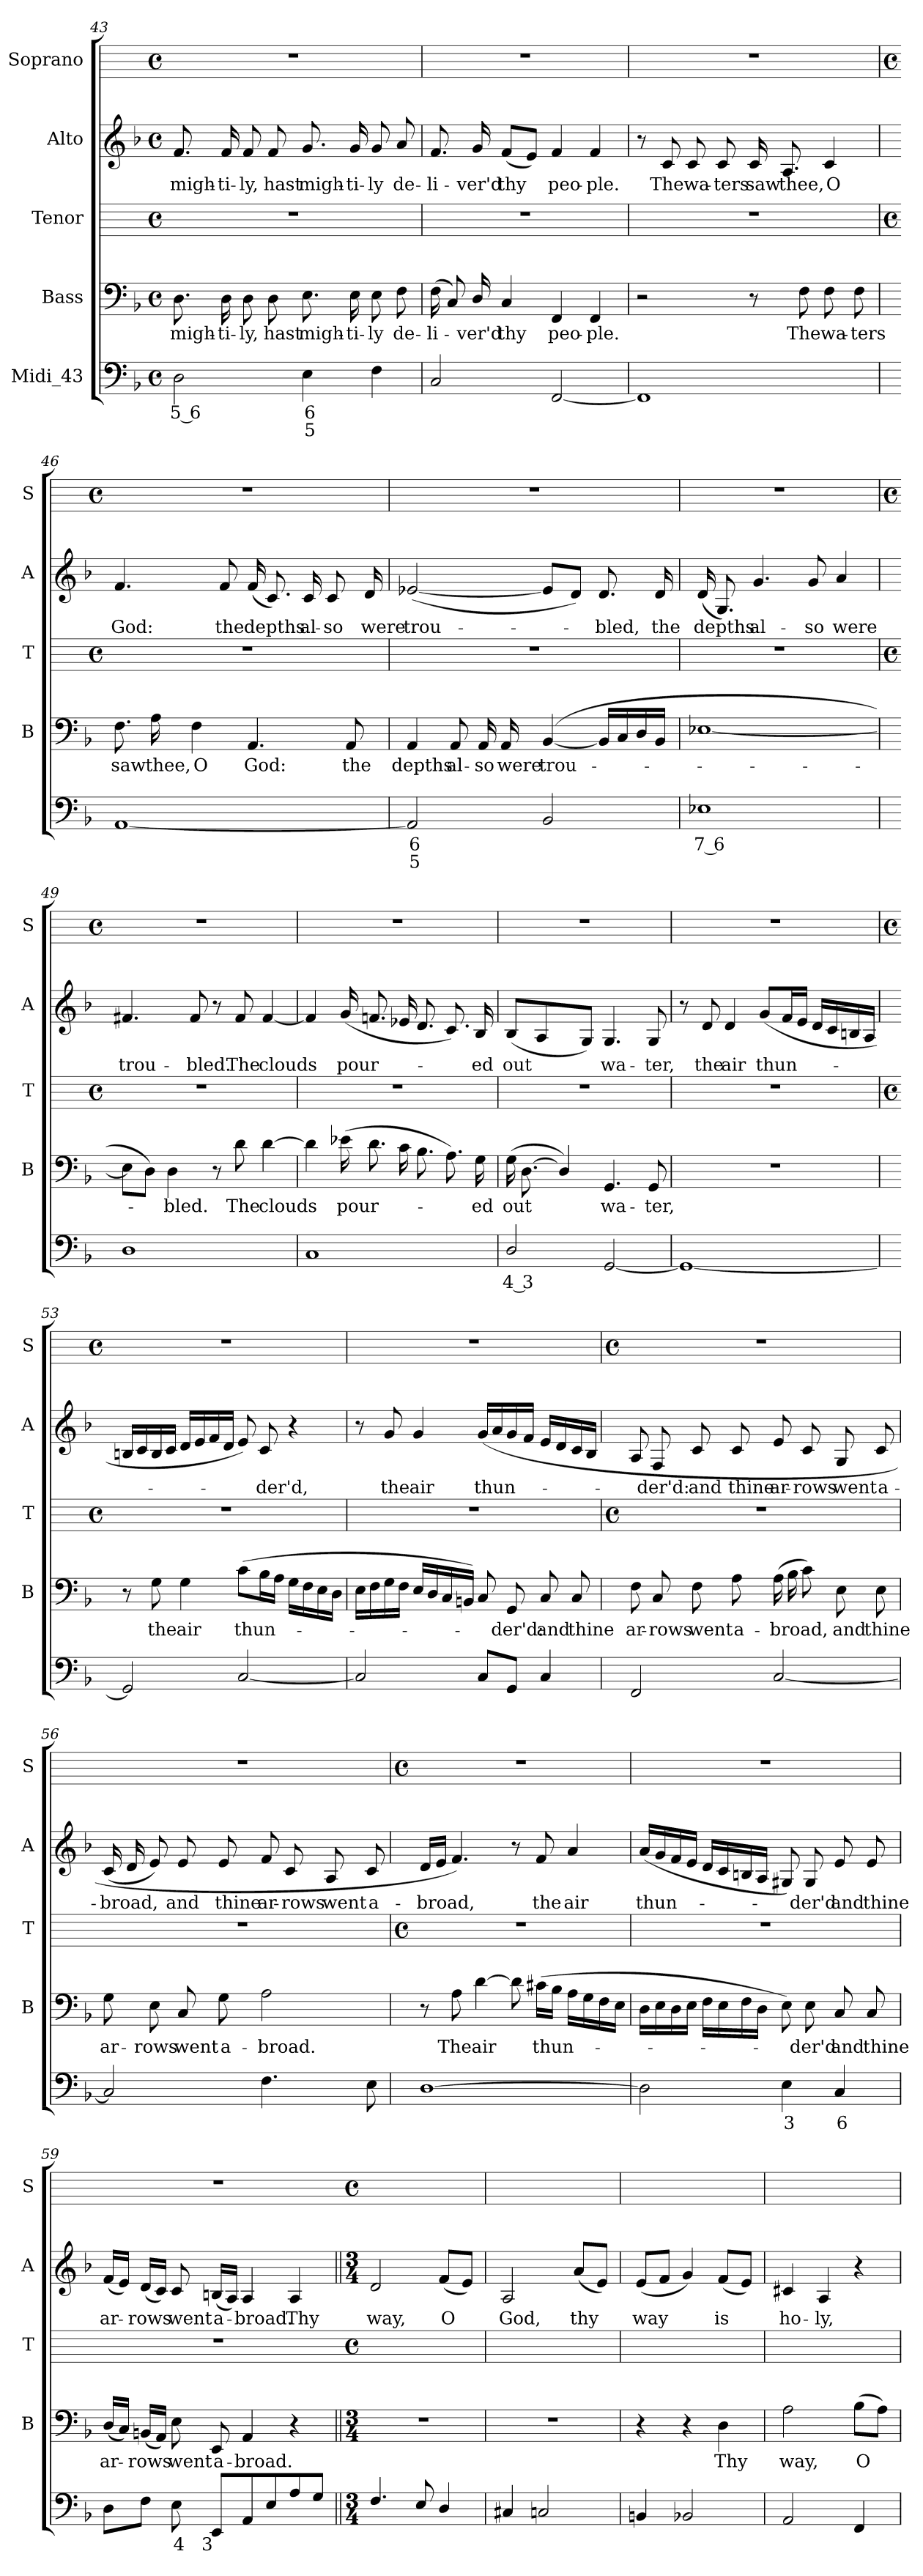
**kern	**text	**text	**kern	**text	**kern	**kern	**text	**kern
*part5	*part5	*part5	*part4	*part4	*part3	*part2	*part2	*part1
*staff5	*staff5	*staff5	*staff4	*staff4	*staff3	*staff2	*staff2	*staff1
*I"Midi_43	*	*	*I"Bass	*	*I"Tenor	*I"Alto	*	*I"Soprano
*	*	*	*I'B	*	*I'T	*I'A	*	*I'S
!!LO:LB:g=z
*clefF4	*	*	*clefF4	*	*	*clefG2	*	*
*k[b-]	*	*	*k[b-]	*	*	*k[b-]	*	*
*F:	*	*	*F:	*	*	*F:	*	*
*M4/4	*	*	*M4/4	*	*M4/4	*M4/4	*	*M4/4
*met(c)	*	*	*met(c)	*	*met(c)	*met(c)	*	*met(c)
=43	=43	=43	=43	=43	=43	=43	=43	=43
!	!LO:LY:b	!	!	!LO:LY:b	!	!	!LO:LY:b	!
2D	5 6	.	8.D	migh-	1r	8.f	migh-	1r
!	!	!	!	!LO:LY:b	!	!	!LO:LY:b	!
.	.	.	16D	-ti-	.	16f	-ti-	.
!	!	!	!	!LO:LY:b	!	!	!LO:LY:b	!
.	.	.	8D	-ly,	.	8f	-ly,	.
!	!	!	!	!LO:LY:b	!	!	!LO:LY:b	!
.	.	.	8D	hast	.	8f	hast	.
!	!LO:LY:b	!LO:LY:b	!	!LO:LY:b	!	!	!LO:LY:b	!
4E	6	5	8.E	migh-	.	8.g	migh-	.
!	!	!	!	!LO:LY:b	!	!	!LO:LY:b	!
.	.	.	16E	-ti-	.	16g	-ti-	.
!	!	!	!	!LO:LY:b	!	!	!LO:LY:b	!
4F	.	.	8E	-ly	.	8g	-ly	.
!	!	!	!	!LO:LY:b	!	!	!LO:LY:b	!
.	.	.	8F	de-	.	8a	de-	.
=44	=44	=44	=44	=44	=44	=44	=44	=44
!	!	!	!	!LO:LY:b	!	!	!LO:LY:b	!
2C	.	.	(>16FLL	-li-	1r	8.f	-li-	1r
.	.	.	8CJ)	.	.	.	.	.
!	!	!	!	!LO:LY:b	!	!	!LO:LY:b	!
.	.	.	16D/	ver'd	.	16g	-ver'd	.
!	!	!	!	!LO:LY:b	!	!	!LO:LY:b	!
.	.	.	4C	thy	.	(<8fL	thy	.
.	.	.	.	.	.	8eJ)	.	.
!	!	!	!	!LO:LY:b	!	!	!LO:LY:b	!
[2FF	.	.	4FF	peo-	.	4f	peo-	.
!	!	!	!	!LO:LY:b	!	!	!LO:LY:b	!
.	.	.	4FF	-ple.	.	4f	-ple.	.
=45	=45	=45	=45	=45	=45	=45	=45	=45
1FF]	.	.	2r	.	1r	8r	.	1r
!	!	!	!	!	!	!	!LO:LY:b	!
.	.	.	.	.	.	8c/	The	.
!	!	!	!	!	!	!	!LO:LY:b	!
.	.	.	.	.	.	8c/	wa-	.
!	!	!	!	!	!	!	!LO:LY:b	!
.	.	.	.	.	.	8c/	-ters	.
!	!	!	!	!	!	!	!LO:LY:b	!
.	.	.	8r	.	.	16c/	saw	.
!	!	!	!	!	!	!	!LO:LY:b	!
.	.	.	.	.	.	8.A	thee,	.
!	!	!	!	!LO:LY:b	!	!	!	!
.	.	.	8F	The	.	.	.	.
!	!	!	!	!LO:LY:b	!	!	!LO:LY:b	!
.	.	.	8F	wa-	.	4c	O	.
!	!	!	!	!LO:LY:b	!	!	!	!
.	.	.	8F	-ters	.	.	.	.
!!LO:LB:g=z
=46	=46	=46	=46	=46	=46	=46	=46	=46
*	*	*	*	*	*M4/4	*	*	*M4/4
*	*	*	*	*	*met(c)	*	*	*met(c)
!	!	!	!	!LO:LY:b	!	!	!LO:LY:b	!
[1AA	.	.	8.F	saw	1r	4.f	God:	1r
!	!	!	!	!LO:LY:b	!	!	!	!
.	.	.	16A	thee,	.	.	.	.
!	!	!	!	!LO:LY:b	!	!	!	!
.	.	.	4F	O	.	.	.	.
!	!	!	!	!	!	!	!LO:LY:b	!
.	.	.	.	.	.	8f	the	.
!	!	!	!	!LO:LY:b	!	!	!LO:LY:b	!
.	.	.	4.AA	God:	.	(<16fLL	depths	.
.	.	.	.	.	.	8.cJ)	.	.
!	!	!	!	!	!	!	!LO:LY:b	!
.	.	.	.	.	.	16c	al-	.
!	!	!	!	!	!	!	!LO:LY:b	!
.	.	.	.	.	.	8c	-so	.
!	!	!	!	!LO:LY:b	!	!	!	!
.	.	.	8AA	the	.	.	.	.
!	!	!	!	!	!	!	!LO:LY:b	!
.	.	.	.	.	.	16d	were	.
=47	=47	=47	=47	=47	=47	=47	=47	=47
!	!LO:LY:b	!LO:LY:b	!	!LO:LY:b	!	!	!LO:LY:b	!
2AA]	6	5	4AA	depths	1r	(<[2e-X	trou-	1r
!	!	!	!	!LO:LY:b	!	!	!	!
.	.	.	8AA	al-	.	.	.	.
!	!	!	!	!LO:LY:b	!	!	!	!
.	.	.	16AA	-so	.	.	.	.
!	!	!	!	!LO:LY:b	!	!	!	!
.	.	.	16AA	were	.	.	.	.
!	!	!	!	!LO:LY:b	!	!	!	!
2BB-	.	.	(>[4BB-	trou-	.	8e-L]	.	.
.	.	.	.	.	.	8dJ)	.	.
!	!	!	!	!	!	!	!LO:LY:b	!
.	.	.	16BB-LL]	.	.	8.d	bled,	.
.	.	.	16C	.	.	.	.	.
.	.	.	16D	.	.	.	.	.
!	!	!	!	!	!	!	!LO:LY:b	!
.	.	.	16BB-JJ	.	.	16d	the	.
=48	=48	=48	=48	=48	=48	=48	=48	=48
!	!LO:LY:b	!	!	!	!	!	!LO:LY:b	!
1E-X	7 6	.	[1E-X/	.	1r	(<16dLL	depths	1r
.	.	.	.	.	.	8.GJ)	.	.
!	!	!	!	!	!	!	!LO:LY:b	!
.	.	.	.	.	.	4.g	al-	.
!	!	!	!	!	!	!	!LO:LY:b	!
.	.	.	.	.	.	8g	-so	.
!	!	!	!	!	!	!	!LO:LY:b	!
.	.	.	.	.	.	4a	were	.
!!LO:LB:g=z
=49	=49	=49	=49	=49	=49	=49	=49	=49
*	*	*	*	*	*M4/4	*	*	*M4/4
*	*	*	*	*	*met(c)	*	*	*met(c)
!	!	!	!	!	!	!	!LO:LY:b	!
1D	.	.	8E-L]	.	1r	4.f#X	trou-	1r
.	.	.	8DJ)	.	.	.	.	.
!	!	!	!	!LO:LY:b	!	!	!	!
.	.	.	4D	bled.	.	.	.	.
!	!	!	!	!	!	!	!LO:LY:b	!
.	.	.	.	.	.	8f#	-bled.	.
.	.	.	8r	.	.	8r	.	.
!	!	!	!	!LO:LY:b	!	!	!LO:LY:b	!
.	.	.	8d	The	.	8f#	The	.
!	!	!	!	!LO:LY:b	!	!	!LO:LY:b	!
.	.	.	[4d	clouds	.	[4f#	clouds	.
=50	=50	=50	=50	=50	=50	=50	=50	=50
1C	.	.	4d]	.	1r	4f#]	.	1r
!	!	!	!	!LO:LY:b	!	!	!LO:LY:b	!
.	.	.	(>16e-XLL	pour-	.	(<16gLL	pour-	.
.	.	.	8.dJ	.	.	8.fnJ	.	.
.	.	.	16cLL	.	.	16e-XLL	.	.
.	.	.	8.B-J	.	.	8.d	.	.
.	.	.	8.A)	.	.	8.cJ)	.	.
!	!	!	!	!LO:LY:b	!	!	!LO:LY:b	!
.	.	.	16G	ed	.	16B-	ed	.
=51	=51	=51	=51	=51	=51	=51	=51	=51
!	!LO:LY:b	!	!	!LO:LY:b	!	!	!LO:LY:b	!
2D/	4 3	.	(>16GLL	out	1r	(<8B-L	out	1r
.	.	.	[8.DJ	.	.	.	.	.
.	.	.	.	.	.	4A	.	.
.	.	.	4D/])	.	.	.	.	.
.	.	.	.	.	.	8GJ)	.	.
!	!	!	!	!LO:LY:b	!	!	!LO:LY:b	!
[2GG	.	.	4.GG	wa-	.	4.G	wa-	.
!	!	!	!	!LO:LY:b	!	!	!LO:LY:b	!
.	.	.	8GG	-ter,	.	8G	-ter,	.
=52	=52	=52	=52	=52	=52	=52	=52	=52
1GG_	.	.	1r	.	1r	8r	.	1r
!	!	!	!	!	!	!	!LO:LY:b	!
.	.	.	.	.	.	8d	the	.
!	!	!	!	!	!	!	!LO:LY:b	!
.	.	.	.	.	.	4d	air	.
!	!	!	!	!	!	!	!LO:LY:b	!
.	.	.	.	.	.	(<8gL	thun-	.
.	.	.	.	.	.	16fL	.	.
.	.	.	.	.	.	16eJJ	.	.
.	.	.	.	.	.	16dLL	.	.
.	.	.	.	.	.	16c	.	.
.	.	.	.	.	.	16Bn	.	.
.	.	.	.	.	.	16AJJ	.	.
!!LO:LB:g=z
=53	=53	=53	=53	=53	=53	=53	=53	=53
*	*	*	*	*	*M4/4	*	*	*M4/4
*	*	*	*	*	*met(c)	*	*	*met(c)
2GG]	.	.	8r	.	1r	16BnLL	.	1r
.	.	.	.	.	.	16c	.	.
!	!	!	!	!LO:LY:b	!	!	!	!
.	.	.	8G	the	.	16B	.	.
.	.	.	.	.	.	16cJJ	.	.
!	!	!	!	!LO:LY:b	!	!	!	!
.	.	.	4G	air	.	16dLL	.	.
.	.	.	.	.	.	16e	.	.
.	.	.	.	.	.	16f	.	.
.	.	.	.	.	.	16dJJ	.	.
!	!	!	!	!LO:LY:b	!	!	!	!
[2C	.	.	(<8cL	thun-	.	8e)	.	.
!	!	!	!	!	!	!	!LO:LY:b	!
.	.	.	16B-L	.	.	8c	der'd,	.
.	.	.	16AJJ	.	.	.	.	.
.	.	.	16GLL	.	.	4r	.	.
.	.	.	16F	.	.	.	.	.
.	.	.	16E	.	.	.	.	.
.	.	.	16DJJ	.	.	.	.	.
=54	=54	=54	=54	=54	=54	=54	=54	=54
2C]	.	.	16ELL	.	1r	8r	.	1r
.	.	.	16F	.	.	.	.	.
!	!	!	!	!	!	!	!LO:LY:b	!
.	.	.	16G	.	.	8g	the	.
.	.	.	16FJJ	.	.	.	.	.
!	!	!	!	!	!	!	!LO:LY:b	!
.	.	.	16ELL	.	.	4g	air	.
.	.	.	16D	.	.	.	.	.
.	.	.	16C	.	.	.	.	.
.	.	.	16BBnJJ)	.	.	.	.	.
!	!	!	!	!	!	!	!LO:LY:b	!
8CL	.	.	8C	.	.	(<16gLL	thun-	.
.	.	.	.	.	.	16a	.	.
!	!	!	!	!LO:LY:b	!	!	!	!
8GGJ	.	.	8GG	der'd:	.	16g	.	.
.	.	.	.	.	.	16fJJ	.	.
!	!	!	!	!LO:LY:b	!	!	!	!
4C	.	.	8C	and	.	16eLL	.	.
.	.	.	.	.	.	16d	.	.
!	!	!	!	!LO:LY:b	!	!	!	!
.	.	.	8C	thine	.	16c	.	.
.	.	.	.	.	.	16B-JJ	.	.
!!LO:LB:g=z
=55	=55	=55	=55	=55	=55	=55	=55	=55
*	*	*	*	*	*M4/4	*	*	*M4/4
*	*	*	*	*	*met(c)	*	*	*met(c)
!	!	!	!	!LO:LY:b	!	!	!	!
2FF	.	.	8F	ar-	1r	8A	.	1r
!	!	!	!	!LO:LY:b	!	!	!LO:LY:b	!
.	.	.	8C	-rows	.	8F	der'd:	.
!	!	!	!	!LO:LY:b	!	!	!LO:LY:b	!
.	.	.	8F	went	.	8c	and	.
!	!	!	!	!LO:LY:b	!	!	!LO:LY:b	!
.	.	.	8A	a-	.	8c	thine	.
!	!	!	!	!LO:LY:b	!	!	!LO:LY:b	!
[2C	.	.	(>16ALL	-broad,	.	8e	ar-	.
.	.	.	16B-	.	.	.	.	.
!	!	!	!	!	!	!	!LO:LY:b	!
.	.	.	8cJ)	.	.	8c	-rows	.
!	!	!	!	!LO:LY:b	!	!	!LO:LY:b	!
.	.	.	8E	and	.	8G	went	.
!	!	!	!	!LO:LY:b	!	!	!LO:LY:b	!
.	.	.	8E	thine	.	8c	a-	.
=56	=56	=56	=56	=56	=56	=56	=56	=56
!	!	!	!	!LO:LY:b	!	!	!LO:LY:b	!
2C]	.	.	8G	ar-	1r	(<16cLL	-broad,	1r
.	.	.	.	.	.	16d	.	.
!	!	!	!	!LO:LY:b	!	!	!	!
.	.	.	8E	-rows	.	8eJ)	.	.
!	!	!	!	!LO:LY:b	!	!	!LO:LY:b	!
.	.	.	8C	went	.	8e	and	.
!	!	!	!	!LO:LY:b	!	!	!LO:LY:b	!
.	.	.	8G	a-	.	8e	thine	.
!	!	!	!	!LO:LY:b	!	!	!LO:LY:b	!
4.F	.	.	2A	-broad.	.	8f	ar-	.
!	!	!	!	!	!	!	!LO:LY:b	!
.	.	.	.	.	.	8c	-rows	.
!	!	!	!	!	!	!	!LO:LY:b	!
.	.	.	.	.	.	8A	went	.
!	!	!	!	!	!	!	!LO:LY:b	!
8E	.	.	.	.	.	8c	a-	.
!!LO:LB:g=z
=57	=57	=57	=57	=57	=57	=57	=57	=57
*	*	*	*	*	*M4/4	*	*	*M4/4
*	*	*	*	*	*met(c)	*	*	*met(c)
!	!	!	!	!	!	!	!LO:LY:b	!
[1D	.	.	8r	.	1r	16dLL	-broad,	1r
.	.	.	.	.	.	16eJJ	.	.
!	!	!	!	!LO:LY:b	!	!	!	!
.	.	.	8A	The	.	4.f)	.	.
!	!	!	!	!LO:LY:b	!	!	!	!
.	.	.	[4d	air	.	.	.	.
.	.	.	8d]	.	.	8r	.	.
!	!	!	!	!LO:LY:b	!	!	!LO:LY:b	!
.	.	.	(>16c#XLL	thun-	.	8f	the	.
.	.	.	16B-JJ	.	.	.	.	.
!	!	!	!	!	!	!	!LO:LY:b	!
.	.	.	16ALL	.	.	4a	air	.
.	.	.	16G	.	.	.	.	.
.	.	.	16F	.	.	.	.	.
.	.	.	16EJJ	.	.	.	.	.
=58	=58	=58	=58	=58	=58	=58	=58	=58
!	!	!	!	!	!	!	!LO:LY:b	!
2D]	.	.	16DLL	.	1r	(<16aLL	thun-	1r
.	.	.	16E	.	.	16g	.	.
.	.	.	16D	.	.	16f	.	.
.	.	.	16EJJ	.	.	16eJJ	.	.
.	.	.	16FLL	.	.	16dLL	.	.
.	.	.	16E	.	.	16c	.	.
.	.	.	16F	.	.	16Bn	.	.
.	.	.	16DJJ	.	.	16AJJ	.	.
!	!LO:LY:b	!	!	!	!	!	!	!
4E	3	.	8E)	.	.	8G#X)	.	.
!	!	!	!	!LO:LY:b	!	!	!LO:LY:b	!
.	.	.	8E	der'd	.	8G#	der'd	.
!	!LO:LY:b	!	!	!LO:LY:b	!	!	!LO:LY:b	!
4C	6	.	8C	and	.	8e	and	.
!	!	!	!	!LO:LY:b	!	!	!LO:LY:b	!
.	.	.	8C	thine	.	8e	thine	.
=59	=59	=59	=59	=59	=59	=59	=59	=59
!	!	!	!	!LO:LY:b	!	!	!LO:LY:b	!
8DL	.	.	(<16DLL	ar-	1r	(<16fLL	ar-	1r
.	.	.	16CJJ)	.	.	16eJJ)	.	.
!	!	!	!	!LO:LY:b	!	!	!LO:LY:b	!
8FJ	.	.	(<16BBnLL	rows	.	(<16dLL	rows	.
.	.	.	16AAJJ)	.	.	16cJJ)	.	.
!	!LO:LY:b	!	!	!LO:LY:b	!	!	!LO:LY:b	!
8E	4	.	8E	went	.	8c/	went	.
!	!LO:LY:b	!	!	!LO:LY:b	!	!	!LO:LY:b	!
8EEL	3	.	8EE	a-	.	(<16BnLL	a-	.
.	.	.	.	.	.	16AJJ)	.	.
!	!	!	!	!LO:LY:b	!	!	!LO:LY:b	!
8AA	.	.	4AA	-broad.	.	4A	broad.	.
8E	.	.	.	.	.	.	.	.
!	!	!	!	!	!	!	!LO:LY:b	!
8A	.	.	4r	.	.	4A	Thy	.
8GJ	.	.	.	.	.	.	.	.
!!LO:LB:g=z
=60||	=60	=60	=60||	=60	=60	=60||	=60	=60
*M3/4	*	*	*M3/4	*	*M4/4	*M3/4	*	*M4/4
*	*	*	*	*	*met(c)	*	*	*met(c)
!	!	!	!LO:N:vis=1	!	!	!	!LO:LY:b	!
4.F/	.	.	2.r	.	2.r	2d	way,	2.r
8E/	.	.	.	.	.	.	.	.
!	!	!	!	!	!	!	!LO:LY:b	!
4D/	.	.	.	.	.	(<8fL	O	.
.	.	.	.	.	.	8eJ)	.	.
=61	=61	=61	=61	=61	=61	=61	=61	=61
!	!	!	!LO:N:vis=1	!	!	!	!LO:LY:b	!
4C#X	.	.	2.r	.	2.r	2A	God,	2.r
2Cn	.	.	.	.	.	.	.	.
!	!	!	!	!	!	!	!LO:LY:b	!
.	.	.	.	.	.	(<8aL	thy	.
.	.	.	.	.	.	8eJ)	.	.
=62	=62	=62	=62	=62	=62	=62	=62	=62
!	!	!	!	!	!	!	!LO:LY:b	!
4BBn	.	.	4r	.	2.r	(<8eL	way	2.r
.	.	.	.	.	.	8fJ	.	.
2BB-X	.	.	4r	.	.	4g)	.	.
!	!	!	!	!LO:LY:b	!	!	!LO:LY:b	!
.	.	.	4D	Thy	.	(<8fL	is	.
.	.	.	.	.	.	8eJ)	.	.
=63	=63	=63	=63	=63	=63	=63	=63	=63
!	!	!	!	!LO:LY:b	!	!	!LO:LY:b	!
2AA	.	.	2A	way,	2.r	4c#X	ho-	2.r
!	!	!	!	!	!	!	!LO:LY:b	!
.	.	.	.	.	.	4A	-ly,	.
!	!	!	!	!LO:LY:b	!	!	!	!
4FF	.	.	(>8B-L	O	.	4r	.	.
.	.	.	8AJ)	.	.	.	.	.
=	=	=	=	=	=	=	=	=
*-	*-	*-	*-	*-	*-	*-	*-	*-
